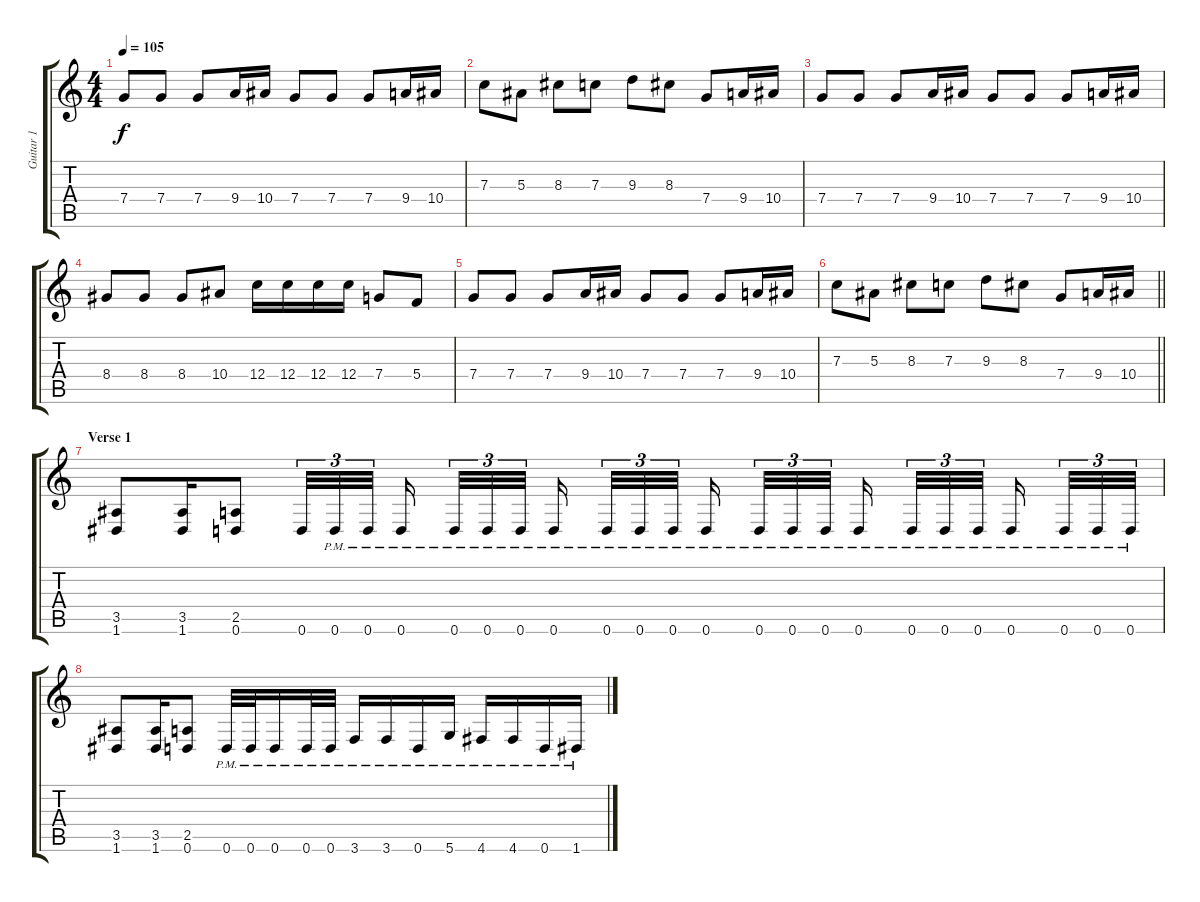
\track ("Guitar 1" "Guitar 1") {instrument distortionguitar}
\staff {score tabs}
\tuning (D4 A3 F3 C3 G2 D2) {hide}
\ts (4 4)
\tempo 105
\clef g2
\ks c
7.4.8{dy f} 7.4.8 7.4.8 9.4.16 10.4.16 7.4.8 7.4.8 7.4.8 9.4.16 10.4.16 |
7.3.8 5.3.8 8.3.8 7.3.8 9.3.8 8.3.8 7.4.8 9.4.16 10.4.16 |
7.4.8 7.4.8 7.4.8 9.4.16 10.4.16 7.4.8 7.4.8 7.4.8 9.4.16 10.4.16 |
8.4.8 8.4.8 8.4.8 10.4.8 12.4.16 12.4.16 12.4.16 12.4.16 7.4.8 5.4.8 |
7.4.8 7.4.8 7.4.8 9.4.16 10.4.16 7.4.8 7.4.8 7.4.8 9.4.16 10.4.16 |
\barLineRight lightlight
7.3.8 5.3.8 8.3.8 7.3.8 9.3.8 8.3.8 7.4.8 9.4.16 10.4.16 |
\section ("" "Verse 1")
(3.5 1.6).8 (3.5 1.6).16 (2.5 0.6).8 0.6.32{tu (3 2)} 0.6{pm}.32{tu (3 2)} 0.6{pm}.32{tu (3 2) beam splitsecondary} 0.6{pm}.16{beam splitsecondary} 0.6{pm}.32{tu (3 2)} 0.6{pm}.32{tu (3 2)} 0.6{pm}.32{tu (3 2)} 0.6{pm}.16{beam splitsecondary} 0.6{pm}.32{tu (3 2)} 0.6{pm}.32{tu (3 2)} 0.6{pm}.32{tu (3 2) beam splitsecondary} 0.6{pm}.16{beam splitsecondary} 0.6{pm}.32{tu (3 2)} 0.6{pm}.32{tu (3 2)} 0.6{pm}.32{tu (3 2)} 0.6{pm}.16{beam splitsecondary} 0.6{pm}.32{tu (3 2)} 0.6{pm}.32{tu (3 2)} 0.6{pm}.32{tu (3 2) beam splitsecondary} 0.6{pm}.16{beam splitsecondary} 0.6{pm}.32{tu (3 2)} 0.6{pm}.32{tu (3 2)} 0.6{pm}.32{tu (3 2)} |
(3.5 1.6).8 (3.5 1.6).16 (2.5 0.6).8 0.6{pm}.32 0.6{pm}.32 0.6{pm}.16 0.6{pm}.32 0.6{pm}.32 3.6{pm}.16 3.6{pm}.16 0.6{pm}.16 5.6{pm}.16 4.6{pm}.16 4.6{pm}.16 0.6{pm}.16 1.6{pm}.16
